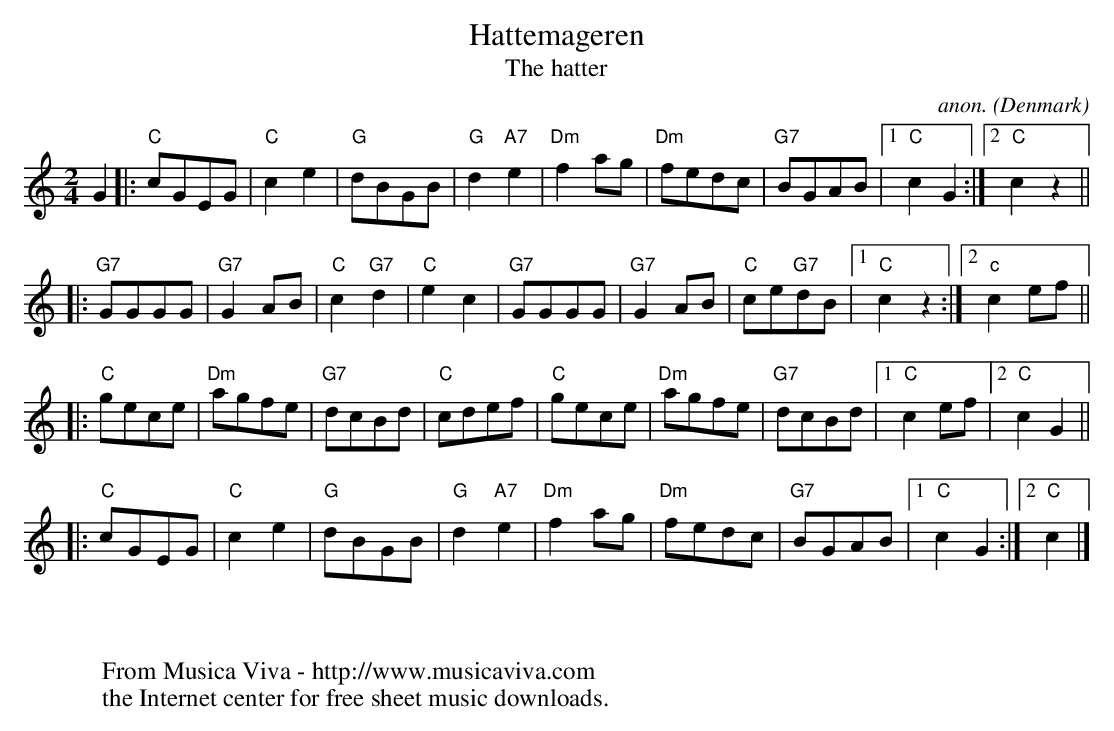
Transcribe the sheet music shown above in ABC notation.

X:1
T:Hattemageren
T:The hatter
C:anon.
O:Denmark
M:2/4
L:1/8
K:C
G2|:"C"cGEG|"C"c2e2|"G"dBGB|"G"d2 "A7"e2|"Dm"f2 ag|"Dm"fedc|"G7"BGAB|[1"C"c2G2:|[2"C"c2 z2||
|:"G7"GGGG|"G7"G2AB|"C"c2"G7"d2|"C"e2c2|"G7"GGGG|"G7"G2AB|"C"ce"G7"dB|[1"C"c2 z2:|[2"c"c2 ef||
|:"C"gece|"Dm"agfe|"G7"dcBd|"C"cdef|"C"gece|"Dm"agfe|"G7"dcBd|[1"C"c2 ef|[2"C"c2 G2||
|:"C"cGEG|"C"c2e2|"G"dBGB|"G"d2 "A7"e2|"Dm"f2 ag|"Dm"fedc|"G7"BGAB|[1"C"c2G2:|[2"C"c2|]
W:
W:
W:  From Musica Viva - http://www.musicaviva.com
W:  the Internet center for free sheet music downloads.
